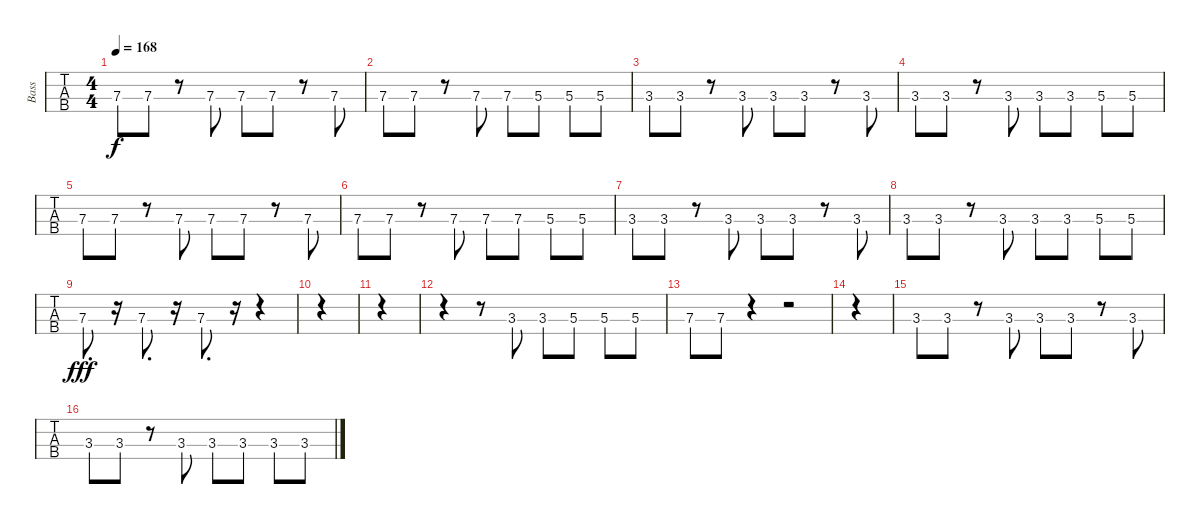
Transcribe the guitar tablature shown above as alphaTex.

\track ("Bass" "Bass") {instrument electricbassfinger}
\staff {tabs}
\tuning (G2 D2 A1 E1) {hide}
\ts (4 4)
\tempo 168
\clef f4
\ks c
7.3.8{dy f} 7.3.8 r.8 7.3.8 7.3.8 7.3.8 r.8 7.3.8 |
7.3.8 7.3.8 r.8 7.3.8 7.3.8 5.3.8 5.3.8 5.3.8 |
3.3.8 3.3.8 r.8 3.3.8 3.3.8 3.3.8 r.8 3.3.8 |
3.3.8 3.3.8 r.8 3.3.8 3.3.8 3.3.8 5.3.8 5.3.8 |
7.3.8 7.3.8 r.8 7.3.8 7.3.8 7.3.8 r.8 7.3.8 |
7.3.8 7.3.8 r.8 7.3.8 7.3.8 7.3.8 5.3.8 5.3.8 |
3.3.8 3.3.8 r.8 3.3.8 3.3.8 3.3.8 r.8 3.3.8 |
3.3.8 3.3.8 r.8 3.3.8 3.3.8 3.3.8 5.3.8 5.3.8 |
7.3{hac}.8{d dy fff} r.16 7.3{hac}.8{d} r.16 7.3{hac}.8{d} r.16 r.4 |
|
|
r.4{instrument electricbassfinger} r.8 3.3.8 3.3.8 5.3.8 5.3.8 5.3.8 |
7.3.8 7.3.8 r.4 r.2 |
|
3.3.8 3.3.8 r.8 3.3.8 3.3.8 3.3.8 r.8 3.3.8 |
3.3.8 3.3.8 r.8 3.3.8 3.3.8 3.3.8 3.3.8 3.3.8
